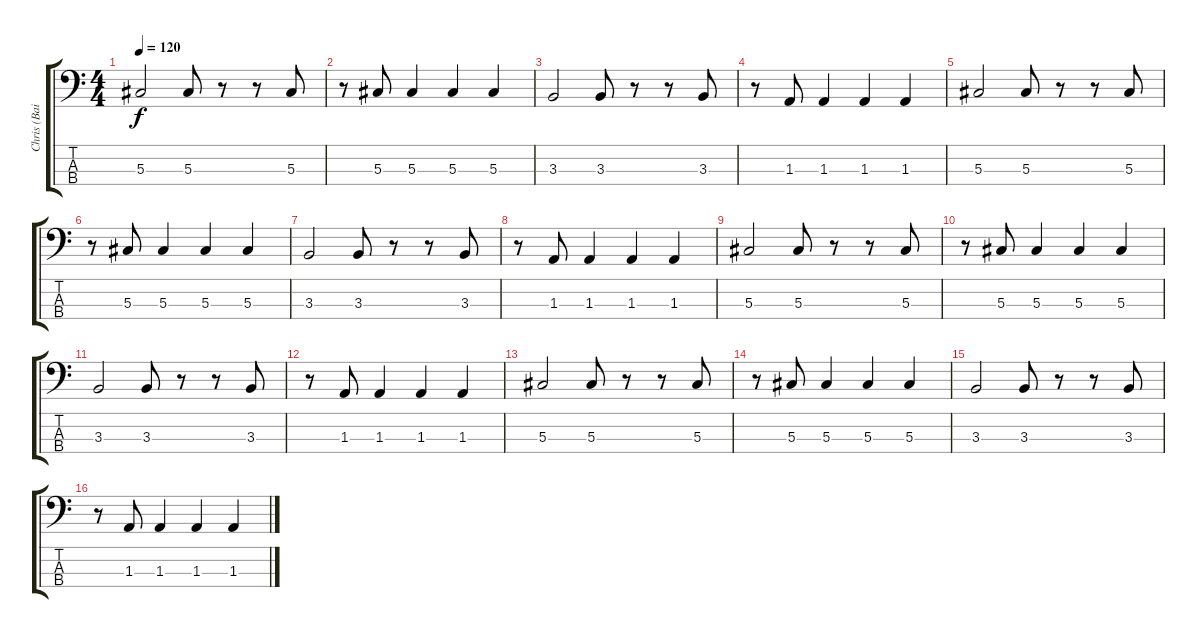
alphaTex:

\track ("Chris (Baixo)" "Chris (Bai") {instrument electricbasspick}
\staff {score tabs}
\tuning (Gb2 Db2 Ab1 Db1) {hide}
\ts (4 4)
\tempo 120
\clef f4
\ks c
5.3.2{dy f} 5.3.8 r.8 r.8 5.3.8 |
r.8 5.3.8 5.3.4 5.3.4 5.3.4 |
3.3.2 3.3.8 r.8 r.8 3.3.8 |
r.8 1.3.8 1.3.4 1.3.4 1.3.4 |
5.3.2 5.3.8 r.8 r.8 5.3.8 |
r.8 5.3.8 5.3.4 5.3.4 5.3.4 |
3.3.2 3.3.8 r.8 r.8 3.3.8 |
r.8 1.3.8 1.3.4 1.3.4 1.3.4 |
5.3.2 5.3.8 r.8 r.8 5.3.8 |
r.8 5.3.8 5.3.4 5.3.4 5.3.4 |
3.3.2 3.3.8 r.8 r.8 3.3.8 |
r.8 1.3.8 1.3.4 1.3.4 1.3.4 |
5.3.2 5.3.8 r.8 r.8 5.3.8 |
r.8 5.3.8 5.3.4 5.3.4 5.3.4 |
3.3.2 3.3.8 r.8 r.8 3.3.8 |
r.8 1.3.8 1.3.4 1.3.4 1.3.4
